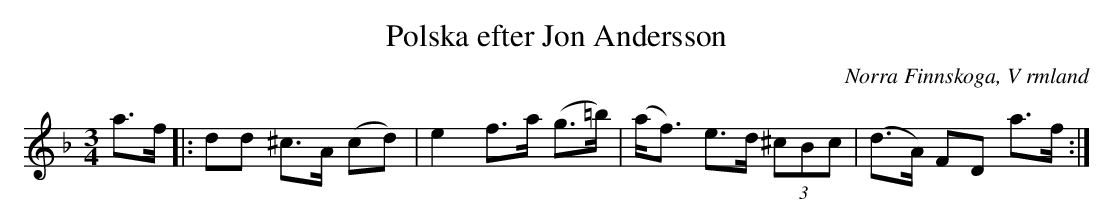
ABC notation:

X:1
T:Polska efter Jon Andersson
O:Norra Finnskoga, V rmland
M:3/4
L:1/8
K:Dm
a3/2f/2|:dd ^c3/2A/2 (cd)|e2 f3/2a/2 (g3/2=b/2)| (a/2f3/2) e3/2d/2 (3^cBc|(d3/2A/2) FD a3/2f/2 :|
